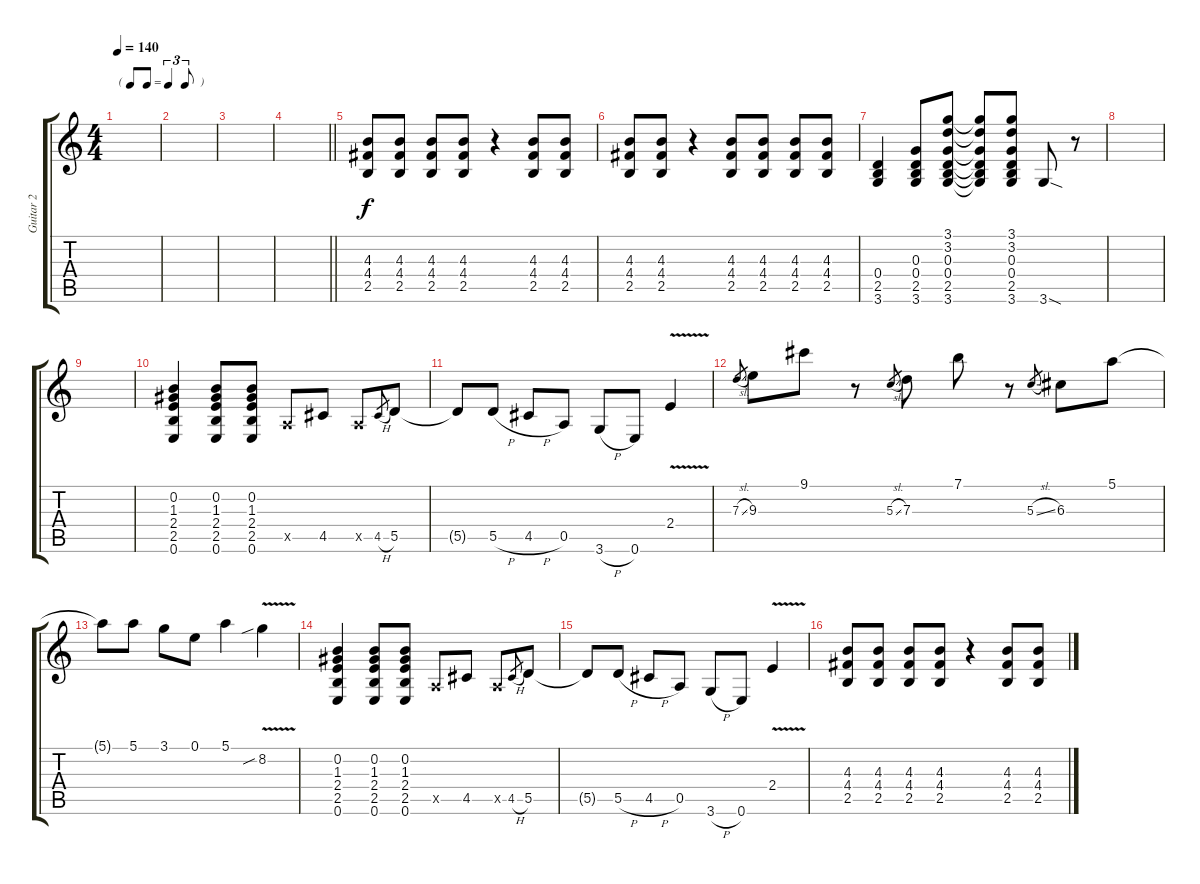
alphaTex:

\track ("Guitar 2" "Guitar 2") {instrument distortionguitar}
\staff {score tabs}
\tuning (E4 B3 G3 D3 A2 E2) {hide}
\ts (4 4)
\tf triplet8th
\tempo 140
\clef g2
\ks c
|
|
|
\barLineRight lightlight
|
(4.3 4.4 2.5).8 (4.3 4.4 2.5).8 (4.3 4.4 2.5).8 (4.3 4.4 2.5).8 r.4 (4.3 4.4 2.5).8 (4.3 4.4 2.5).8 |
(4.3 4.4 2.5).8 (4.3 4.4 2.5).8 r.4 (4.3 4.4 2.5).8 (4.3 4.4 2.5).8 (4.3 4.4 2.5).8 (4.3 4.4 2.5).8 |
(0.4 2.5 3.6).4 (0.3 0.4 2.5 3.6).8 (3.1 3.2 0.3 0.4 2.5 3.6).8 (3.1{t} 3.2{t} 0.3{t} 0.4{t} 2.5{t} 3.6{t}).8 (3.1 3.2 0.3 0.4 2.5 3.6).8 3.6{sod}.8 r.8 |
|
|
(0.2 1.3 2.4 2.5 0.6).4 (0.2 1.3 2.4 2.5 0.6).8 (0.2 1.3 2.4 2.5 0.6).8 0.5{x}.8 4.5.8 0.5{x}.8 4.5{h}.8{gr} 5.5.8 |
5.5{t}.8 5.5{h}.8 4.5{h}.8 0.5.8 3.6{h}.8 0.6.8 2.4{v}.4 |
7.3{sl}.8{gr} 9.3.8 9.1.8 r.8 5.3{sl}.8{gr} 7.3.8 7.1.8 r.8 5.3{sl}.8{gr} 6.3.8 5.1.8 |
5.1{t}.8 5.1.8 3.1.8 0.1.8 5.1.4 8.2{v sib}.4 |
(0.2 1.3 2.4 2.5 0.6).4 (0.2 1.3 2.4 2.5 0.6).8 (0.2 1.3 2.4 2.5 0.6).8 0.5{x}.8 4.5.8 0.5{x}.8 4.5{h}.8{gr} 5.5.8 |
5.5{t}.8 5.5{h}.8 4.5{h}.8 0.5.8 3.6{h}.8 0.6.8 2.4{v}.4 |
(4.3 4.4 2.5).8 (4.3 4.4 2.5).8 (4.3 4.4 2.5).8 (4.3 4.4 2.5).8 r.4 (4.3 4.4 2.5).8 (4.3 4.4 2.5).8
